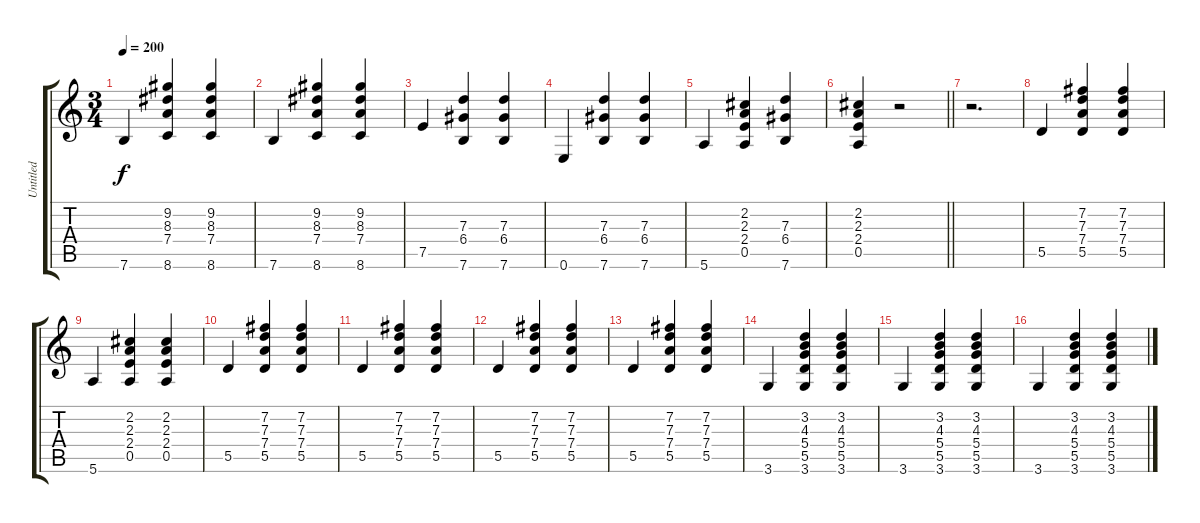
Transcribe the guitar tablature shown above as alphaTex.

\track ("Untitled" "Untitled") {instrument acousticguitarnylon}
\staff {score tabs}
\tuning (E4 B3 G3 D3 A2 E2) {hide}
\ts (3 4)
\tempo 200
\clef g2
\ks c
7.6.4{dy f} (9.2 8.3 7.4 8.6).4 (9.2 8.3 7.4 8.6).4 |
7.6.4 (9.2 8.3 7.4 8.6).4 (9.2 8.3 7.4 8.6).4 |
7.5.4 (7.3 6.4 7.6).4 (7.3 6.4 7.6).4 |
0.6.4 (7.3 6.4 7.6).4 (7.3 6.4 7.6).4 |
5.6.4 (2.2 2.3 2.4 0.5).4 (7.3 6.4 7.6).4 |
\barLineRight lightlight
(2.2 2.3 2.4 0.5).4 r.2 |
r.2{d} |
5.5.4 (7.2 7.3 7.4 5.5).4 (7.2 7.3 7.4 5.5).4 |
5.6.4 (2.2 2.3 2.4 0.5).4 (2.2 2.3 2.4 0.5).4 |
5.5.4 (7.2 7.3 7.4 5.5).4 (7.2 7.3 7.4 5.5).4 |
5.5.4 (7.2 7.3 7.4 5.5).4 (7.2 7.3 7.4 5.5).4 |
5.5.4 (7.2 7.3 7.4 5.5).4 (7.2 7.3 7.4 5.5).4 |
5.5.4 (7.2 7.3 7.4 5.5).4 (7.2 7.3 7.4 5.5).4 |
3.6.4 (3.2 4.3 5.4 5.5 3.6).4 (3.2 4.3 5.4 5.5 3.6).4 |
3.6.4 (3.2 4.3 5.4 5.5 3.6).4 (3.2 4.3 5.4 5.5 3.6).4 |
3.6.4 (3.2 4.3 5.4 5.5 3.6).4 (3.2 4.3 5.4 5.5 3.6).4
